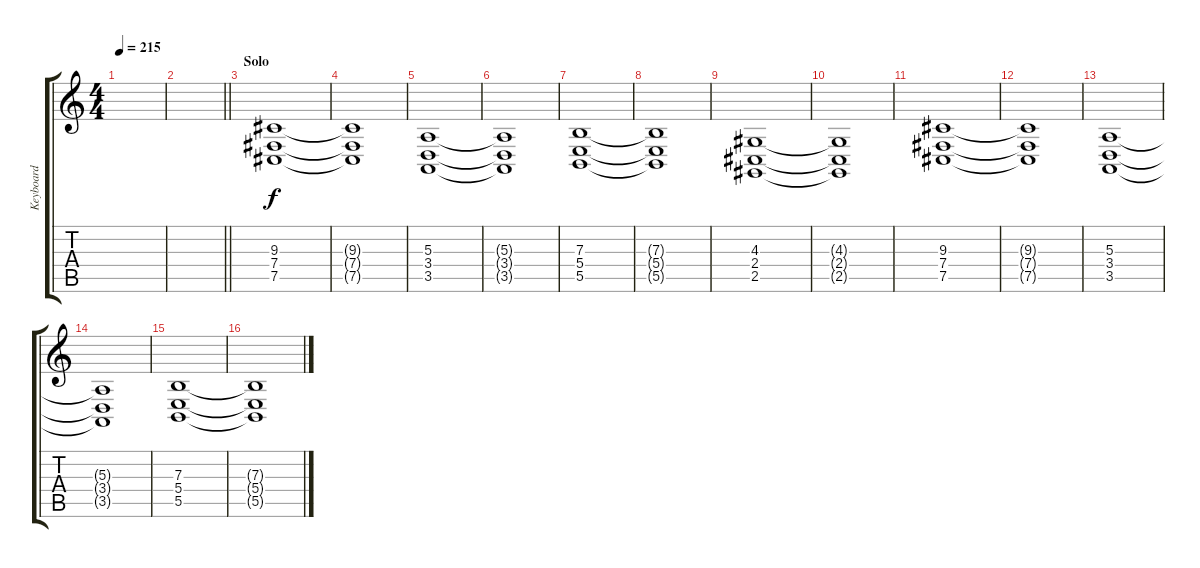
\track ("Keyboard" "Keyboard") {instrument stringensemble1}
\staff {score tabs}
\tuning (Db4 Ab3 E3 B2 Gb2 Db2) {hide}
\ts (4 4)
\tempo 215
\clef g2
\ks c
|
\barLineRight lightlight
|
\section ("" "Solo")
(9.3 7.4 7.5).1 |
(9.3{t} 7.4{t} 7.5{t}).1 |
(5.3 3.4 3.5).1 |
(5.3{t} 3.4{t} 3.5{t}).1 |
(7.3 5.4 5.5).1 |
(7.3{t} 5.4{t} 5.5{t}).1 |
(4.3 2.4 2.5).1 |
(4.3{t} 2.4{t} 2.5{t}).1 |
(9.3 7.4 7.5).1 |
(9.3{t} 7.4{t} 7.5{t}).1 |
(5.3 3.4 3.5).1 |
(5.3{t} 3.4{t} 3.5{t}).1 |
(7.3 5.4 5.5).1 |
(7.3{t} 5.4{t} 5.5{t}).1
